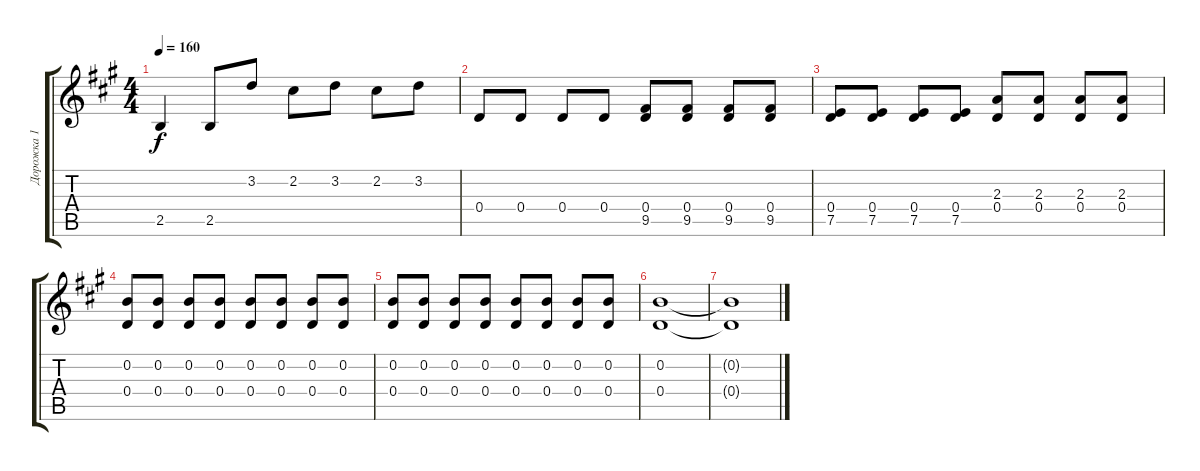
\track ("Дорожка 1" "Дорожка 1") {instrument acousticguitarsteel}
\staff {score tabs}
\tuning (E4 B3 G3 D3 A2 E2) {hide}
\ts (4 4)
\tempo 160
\clef g2
\ks a
2.5.4{dy f} 2.5.8 3.2.8 2.2.8 3.2.8 2.2.8 3.2.8 |
0.4.8 0.4.8 0.4.8 0.4.8 (0.4 9.5).8 (0.4 9.5).8 (0.4 9.5).8 (0.4 9.5).8 |
(0.4 7.5).8 (0.4 7.5).8 (0.4 7.5).8 (0.4 7.5).8 (2.3 0.4).8 (2.3 0.4).8 (2.3 0.4).8 (2.3 0.4).8 |
(0.2 0.4).8 (0.2 0.4).8 (0.2 0.4).8 (0.2 0.4).8 (0.2 0.4).8 (0.2 0.4).8 (0.2 0.4).8 (0.2 0.4).8 |
(0.2 0.4).8 (0.2 0.4).8 (0.2 0.4).8 (0.2 0.4).8 (0.2 0.4).8 (0.2 0.4).8 (0.2 0.4).8 (0.2 0.4).8 |
(0.2 0.4).1 |
(0.2{t} 0.4{t}).1
